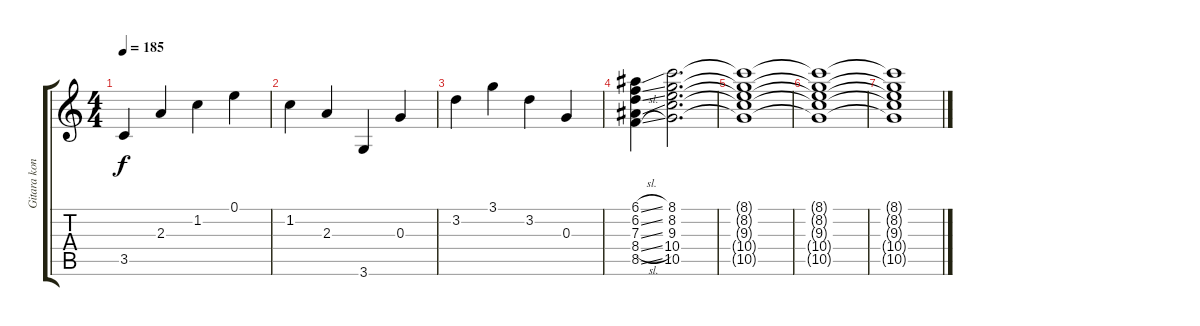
\track ("Gitara koncowa" "Gitara kon") {instrument acousticguitarsteel}
\staff {score tabs}
\tuning (E4 B3 G3 D3 A2 E2) {hide}
\ts (4 4)
\tempo 185
\clef g2
\ks c
3.5.4{dy f} 2.3.4 1.2.4 0.1.4 |
1.2.4 2.3.4 3.6.4 0.3.4 |
3.2.4 3.1.4 3.2.4 0.3.4 |
(6.1{sl} 6.2{sl} 7.3{sl} 8.4{sl} 8.5{sl}).4 (8.1 8.2 9.3 10.4 10.5).2{d} |
(8.1{t} 8.2{t} 9.3{t} 10.4{t} 10.5{t}).1 |
(8.1{t} 8.2{t} 9.3{t} 10.4{t} 10.5{t}).1 |
(8.1{t} 8.2{t} 9.3{t} 10.4{t} 10.5{t}).1
